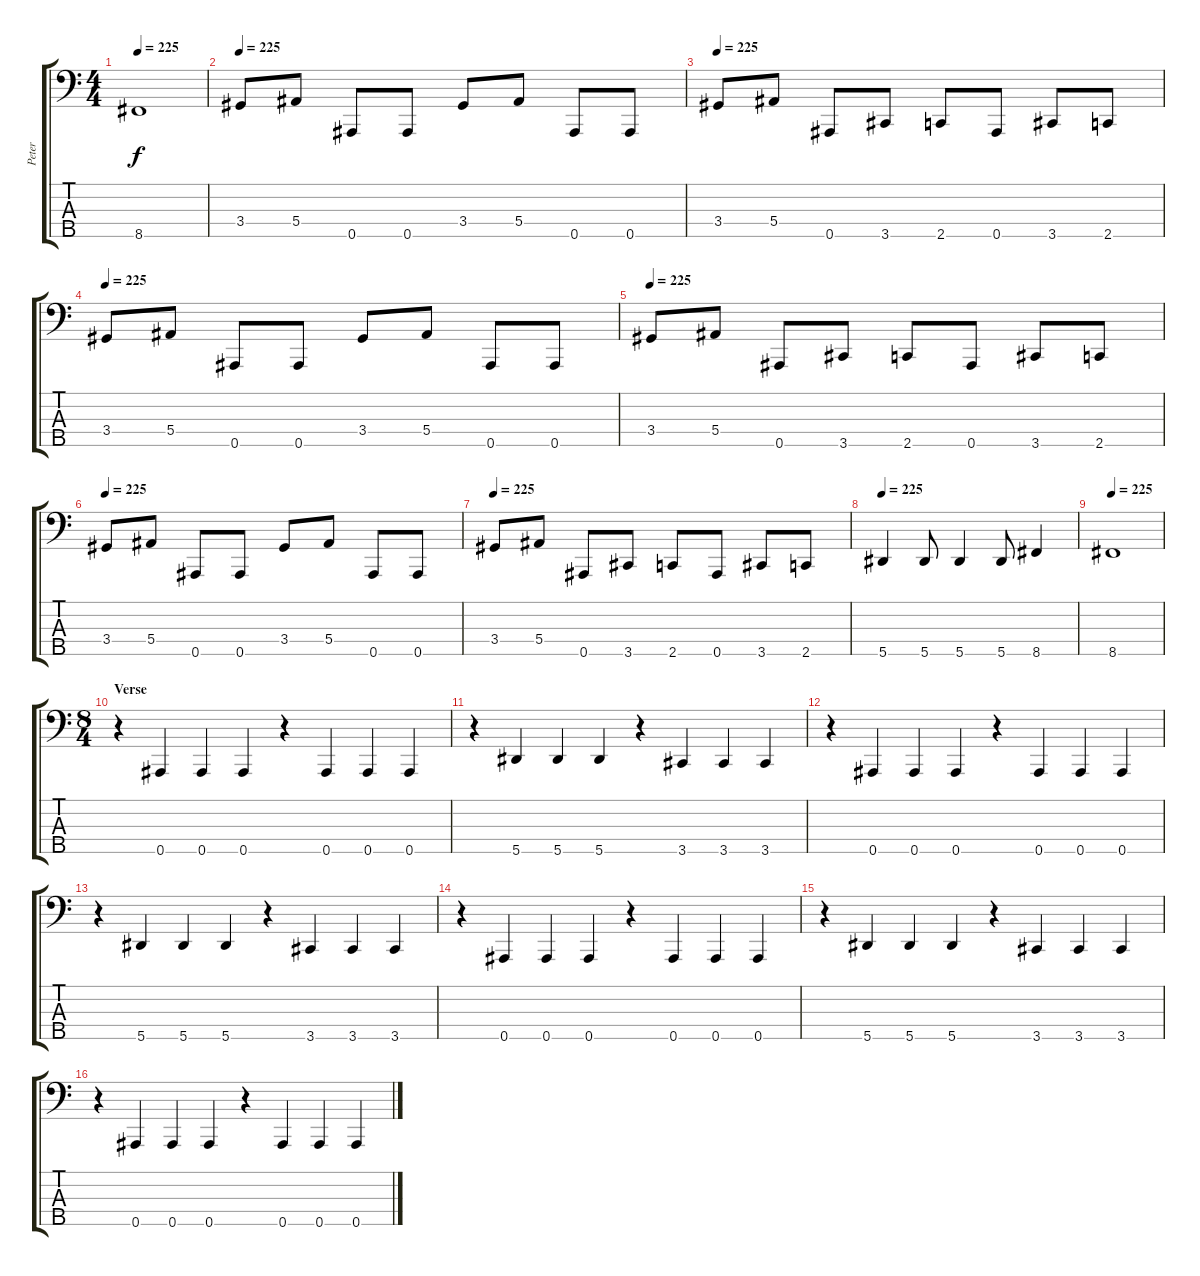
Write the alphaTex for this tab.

\track ("Peter" "Peter") {instrument electricbasspick}
\staff {score tabs}
\tuning (G2 Eb2 Bb1 F1 Bb0) {hide}
\ts (4 4)
\tempo 225
\clef f4
\ks c
8.5.1{dy f} |
\tempo 225
3.4.8 5.4.8 0.5.8 0.5.8 3.4.8 5.4.8 0.5.8 0.5.8 |
\tempo 225
3.4.8 5.4.8 0.5.8 3.5.8 2.5.8 0.5.8 3.5.8 2.5.8 |
\tempo 225
3.4.8 5.4.8 0.5.8 0.5.8 3.4.8 5.4.8 0.5.8 0.5.8 |
\tempo 225
3.4.8 5.4.8 0.5.8 3.5.8 2.5.8 0.5.8 3.5.8 2.5.8 |
\tempo 225
3.4.8 5.4.8 0.5.8 0.5.8 3.4.8 5.4.8 0.5.8 0.5.8 |
\tempo 225
3.4.8 5.4.8 0.5.8 3.5.8 2.5.8 0.5.8 3.5.8 2.5.8 |
\tempo 225
5.5.4 5.5.8 5.5.4 5.5.8 8.5.4 |
\tempo 225
8.5.1 |
\ts (8 4)
\section ("" "Verse")
r.4 0.5.4 0.5.4 0.5.4 r.4 0.5.4 0.5.4 0.5.4 |
r.4 5.5.4 5.5.4 5.5.4 r.4 3.5.4 3.5.4 3.5.4 |
r.4 0.5.4 0.5.4 0.5.4 r.4 0.5.4 0.5.4 0.5.4 |
r.4 5.5.4 5.5.4 5.5.4 r.4 3.5.4 3.5.4 3.5.4 |
r.4 0.5.4 0.5.4 0.5.4 r.4 0.5.4 0.5.4 0.5.4 |
r.4 5.5.4 5.5.4 5.5.4 r.4 3.5.4 3.5.4 3.5.4 |
r.4 0.5.4 0.5.4 0.5.4 r.4 0.5.4 0.5.4 0.5.4
